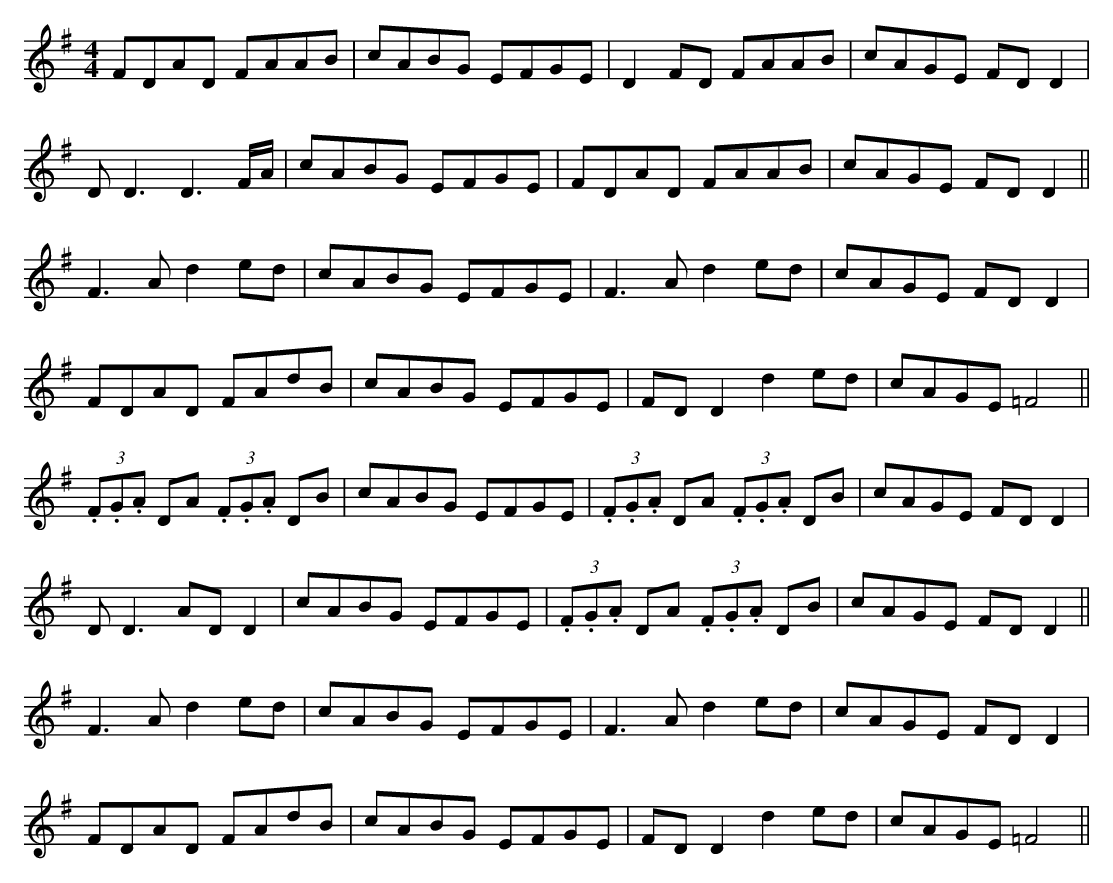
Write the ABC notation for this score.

X:1
M:4/4
K:Dmix
FDAD FAAB|cABG EFGE|D2 FD FAAB|cAGE FD D2|
DD3 D3 F/A/|cABG EFGE|FDAD FAAB|cAGE FD D2||
F3A d2 ed|cABG EFGE|F3A d2 ed|cAGE FD D2|
FDAD FAdB|cABG EFGE|FD D2 d2 ed|cAGE =F4||
(3.F.G.A DA (3.F.G.A DB|cABG EFGE|(3.F.G.A DA (3.F.G.A DB|cAGE FD D2|
DD3 AD D2|cABG EFGE|(3.F.G.A DA (3.F.G.A DB|cAGE FD D2||
F3A d2 ed|cABG EFGE|F3A d2 ed|cAGE FD D2|
FDAD FAdB|cABG EFGE|FD D2 d2 ed|cAGE =F4||
